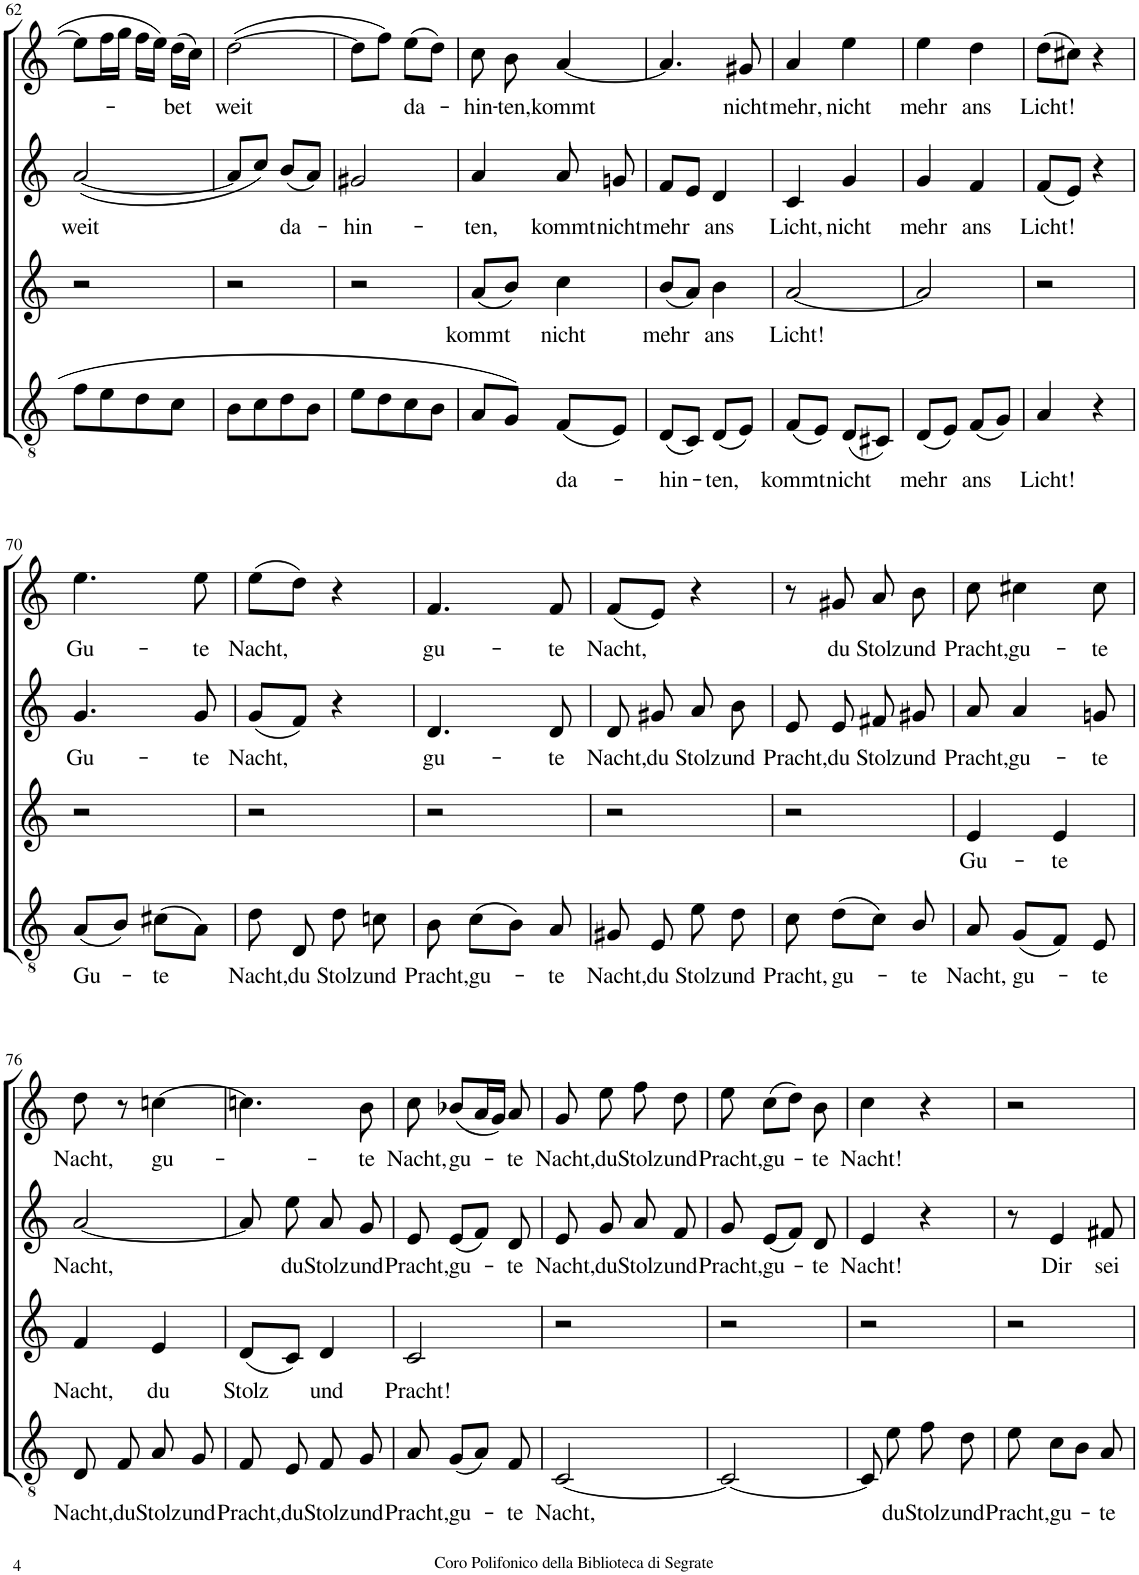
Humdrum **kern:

**kern	**text	**kern	**text	**kern	**text	**kern	**text
*part4	*part4	*part3	*part3	*part2	*part2	*part1	*part1
*staff4	*staff4	*staff3	*staff3	*staff2	*staff2	*staff1	*staff1
*I"Tenori	*	*I"Contralti	*	*I"Soprani II	*	*I"Soprani I	*
!!LO:PB:g=z
*clefGv2	*	*clefG2	*	*clefG2	*	*clefG2	*
*	*	*	*	*Trd1c2	*	*Trd1c2	*
*k[]	*	*k[]	*	*k[]	*	*k[]	*
*M2/4	*	*M2/4	*	*M2/4	*	*M2/4	*
=62	=62	=62	=62	=62	=62	=62	=62
!	!	!	!	!	!LO:LY:b	!	!
8f\L	.	2r	.	([2a/	weit	8ee\L]	.
8e\	.	.	.	.	.	16ff\L	.
.	.	.	.	.	.	16gg\JJ	.
8d\	.	.	.	.	.	16ff\LL	.
.	.	.	.	.	.	16ee\JJ	.
!	!	!	!	!	!	!	!LO:LY:b
8c\J	.	.	.	.	.	(16dd\LL	-bet
.	.	.	.	.	.	16cc\JJ)	.
=63	=63	=63	=63	=63	=63	=63	=63
!	!	!	!	!	!	!	!LO:LY:b
8B\L	.	2r	.	8a/L]	.	([2dd\	weit
8c\	.	.	.	8cc/J)	.	.	.
!	!	!	!	!	!LO:LY:b	!	!
8d\	.	.	.	(8b/L	da-	.	.
8B\J	.	.	.	8a/J)	.	.	.
=64	=64	=64	=64	=64	=64	=64	=64
!	!	!	!	!	!LO:LY:b	!	!
8e\L	.	2r	.	2g#X/	-hin-	8dd\L]	.
8d\	.	.	.	.	.	8ff\J)	.
!	!	!	!	!	!	!	!LO:LY:b
8c\	.	.	.	.	.	(8ee\L	da-
8B\J	.	.	.	.	.	8dd\J)	.
=65	=65	=65	=65	=65	=65	=65	=65
!	!	!	!LO:LY:b	!	!LO:LY:b	!	!LO:LY:b
8A/L	.	(8a/L	kommt	4a/	-ten,	8cc\	-hin-
!	!	!	!	!	!	!	!LO:LY:b
8G/J	.	8b/J)	.	.	.	8b\	-ten,
!	!LO:LY:b	!	!LO:LY:b	!	!LO:LY:b	!	!LO:LY:b
(8F/L	da-	4cc\	nicht	8a/	kommt	[4a/	kommt
!	!	!	!	!	!LO:LY:b	!	!
8E/J)	.	.	.	8gn/	nicht	.	.
=66	=66	=66	=66	=66	=66	=66	=66
!	!LO:LY:b	!	!LO:LY:b	!	!LO:LY:b	!	!
(8D/L	-hin-	(8b/L	mehr	8f/L	mehr	4.a/]	.
8C/J)	.	8a/J)	.	8e/J	.	.	.
!	!LO:LY:b	!	!LO:LY:b	!	!LO:LY:b	!	!
(8D/L	-ten,	4b\	ans	4d/	ans	.	.
!	!	!	!	!	!	!	!LO:LY:b
8E/J)	.	.	.	.	.	8g#X/	nicht
=67	=67	=67	=67	=67	=67	=67	=67
!	!LO:LY:b	!	!LO:LY:b	!	!LO:LY:b	!	!LO:LY:b
(8F/L	kommt	[2a/	Licht!	4c/	Licht,	4a/	mehr,
8E/J)	.	.	.	.	.	.	.
!	!LO:LY:b	!	!	!	!LO:LY:b	!	!LO:LY:b
(8D/L	nicht	.	.	4g/	nicht	4ee\	nicht
8C#X/J)	.	.	.	.	.	.	.
=68	=68	=68	=68	=68	=68	=68	=68
!	!LO:LY:b	!	!	!	!LO:LY:b	!	!LO:LY:b
(8D/L	mehr	2a/]	.	4g/	mehr	4ee\	mehr
8E/J)	.	.	.	.	.	.	.
!	!LO:LY:b	!	!	!	!LO:LY:b	!	!LO:LY:b
(8F/L	ans	.	.	4f/	ans	4dd\	ans
8G/J)	.	.	.	.	.	.	.
=69	=69	=69	=69	=69	=69	=69	=69
!	!LO:LY:b	!	!	!	!LO:LY:b	!	!LO:LY:b
4A/	Licht!	2r	.	(8f/L	Licht!	(8dd\L	Licht!
.	.	.	.	8e/J)	.	8cc#X\J)	.
4r	.	.	.	4r	.	4r	.
!!LO:LB:g=z
=70	=70	=70	=70	=70	=70	=70	=70
!	!LO:LY:b	!	!	!	!LO:LY:b	!	!LO:LY:b
(8A/L	Gu-	2r	.	4.g/	Gu-	4.ee\	Gu-
8B/J)	.	.	.	.	.	.	.
!	!LO:LY:b	!	!	!	!	!	!
(8c#X\L	-te	.	.	.	.	.	.
!	!	!	!	!	!LO:LY:b	!	!LO:LY:b
8A\J)	.	.	.	8g/	-te	8ee\	-te
=71	=71	=71	=71	=71	=71	=71	=71
!	!LO:LY:b	!	!	!	!LO:LY:b	!	!LO:LY:b
8d\	Nacht,	2r	.	(8g/L	Nacht,	(8ee\L	Nacht,
!	!LO:LY:b	!	!	!	!	!	!
8D/	du	.	.	8f/J)	.	8dd\J)	.
!	!LO:LY:b	!	!	!	!	!	!
8d\	Stolz	.	.	4r	.	4r	.
!	!LO:LY:b	!	!	!	!	!	!
8cn\	und	.	.	.	.	.	.
=72	=72	=72	=72	=72	=72	=72	=72
!	!LO:LY:b	!	!	!	!LO:LY:b	!	!LO:LY:b
8B\	Pracht,	2r	.	4.d/	gu-	4.f/	gu-
!	!LO:LY:b	!	!	!	!	!	!
(8c\L	gu-	.	.	.	.	.	.
8B\J)	.	.	.	.	.	.	.
!	!LO:LY:b	!	!	!	!LO:LY:b	!	!LO:LY:b
8A/	-te	.	.	8d/	-te	8f/	-te
=73	=73	=73	=73	=73	=73	=73	=73
!	!LO:LY:b	!	!	!	!LO:LY:b	!	!LO:LY:b
8G#X/	Nacht,	2r	.	8d/	Nacht,	(8f/L	Nacht,
!	!LO:LY:b	!	!	!	!LO:LY:b	!	!
8E/	du	.	.	8g#X/	du	8e/J)	.
!	!LO:LY:b	!	!	!	!LO:LY:b	!	!
8e\	Stolz	.	.	8a/	Stolz	4r	.
!	!LO:LY:b	!	!	!	!LO:LY:b	!	!
8d\	und	.	.	8b\	und	.	.
=74	=74	=74	=74	=74	=74	=74	=74
!	!LO:LY:b	!	!	!	!LO:LY:b	!	!
8c\	Pracht,	2r	.	8e/	Pracht,	8r	.
!	!LO:LY:b	!	!	!	!LO:LY:b	!	!LO:LY:b
(8d\L	gu-	.	.	8e/	du	8g#X/	du
!	!	!	!	!	!LO:LY:b	!	!LO:LY:b
8c\J)	.	.	.	8f#X/	Stolz	8a/	Stolz
!	!LO:LY:b	!	!	!	!LO:LY:b	!	!LO:LY:b
8B/	-te	.	.	8g#X/	und	8b\	und
=75	=75	=75	=75	=75	=75	=75	=75
!	!LO:LY:b	!	!LO:LY:b	!	!LO:LY:b	!	!LO:LY:b
8A/	Nacht,	4e/	Gu-	8a/	Pracht,	8cc\	Pracht,
!	!LO:LY:b	!	!	!	!LO:LY:b	!	!LO:LY:b
(8G/L	gu-	.	.	4a/	gu-	4cc#X\	gu-
!	!	!	!LO:LY:b	!	!	!	!
8F/J)	.	4e/	-te	.	.	.	.
!	!LO:LY:b	!	!	!	!LO:LY:b	!	!LO:LY:b
8E/	-te	.	.	8gn/	-te	8cc#\	-te
!!LO:LB:g=z
=76	=76	=76	=76	=76	=76	=76	=76
!	!LO:LY:b	!	!LO:LY:b	!	!LO:LY:b	!	!LO:LY:b
8D/	Nacht,	4f/	Nacht,	[2a/	Nacht,	8dd\	Nacht,
!	!LO:LY:b	!	!	!	!	!	!
8F/	du	.	.	.	.	8r	.
!	!LO:LY:b	!	!LO:LY:b	!	!	!	!LO:LY:b
8A/	Stolz	4e/	du	.	.	[4ccn\	gu-
!	!LO:LY:b	!	!	!	!	!	!
8G/	und	.	.	.	.	.	.
=77	=77	=77	=77	=77	=77	=77	=77
!	!LO:LY:b	!	!LO:LY:b	!	!	!	!
8F/	Pracht,	(8d/L	Stolz	8a/]	.	4.ccn\]	.
!	!LO:LY:b	!	!	!	!LO:LY:b	!	!
8E/	du	8c/J)	.	8ee\	du	.	.
!	!LO:LY:b	!	!LO:LY:b	!	!LO:LY:b	!	!
8F/	Stolz	4d/	und	8a/	Stolz	.	.
!	!LO:LY:b	!	!	!	!LO:LY:b	!	!LO:LY:b
8G/	und	.	.	8g/	und	8b\	-te
=78	=78	=78	=78	=78	=78	=78	=78
!	!LO:LY:b	!	!LO:LY:b	!	!LO:LY:b	!	!LO:LY:b
8A/	Pracht,	2c/	Pracht!	8e/	Pracht,	8cc\	Nacht,
!	!LO:LY:b	!	!	!	!LO:LY:b	!	!LO:LY:b
(8G/L	gu-	.	.	(8e/L	gu-	(8b-X/L	gu-
8A/J)	.	.	.	8f/J)	.	16a/L	.
.	.	.	.	.	.	16g/JJ)	.
!	!LO:LY:b	!	!	!	!LO:LY:b	!	!LO:LY:b
8F/	-te	.	.	8d/	-te	8a/	-te
=79	=79	=79	=79	=79	=79	=79	=79
!	!LO:LY:b	!	!	!	!LO:LY:b	!	!LO:LY:b
[2C/	Nacht,	2r	.	8e/	Nacht,	8g/	Nacht,
!	!	!	!	!	!LO:LY:b	!	!LO:LY:b
.	.	.	.	8g/	du	8ee\	du
!	!	!	!	!	!LO:LY:b	!	!LO:LY:b
.	.	.	.	8a/	Stolz	8ff\	Stolz
!	!	!	!	!	!LO:LY:b	!	!LO:LY:b
.	.	.	.	8f/	und	8dd\	und
=80	=80	=80	=80	=80	=80	=80	=80
!	!	!	!	!	!LO:LY:b	!	!LO:LY:b
2C/_	.	2r	.	8g/	Pracht,	8ee\	Pracht,
!	!	!	!	!	!LO:LY:b	!	!LO:LY:b
.	.	.	.	(8e/L	gu-	(8cc\L	gu-
.	.	.	.	8f/J)	.	8dd\J)	.
!	!	!	!	!	!LO:LY:b	!	!LO:LY:b
.	.	.	.	8d/	-te	8b\	-te
=81	=81	=81	=81	=81	=81	=81	=81
!	!	!	!	!	!LO:LY:b	!	!LO:LY:b
8C/]	.	2r	.	4e/	Nacht!	4cc\	Nacht!
!	!LO:LY:b	!	!	!	!	!	!
8e\	du	.	.	.	.	.	.
!	!LO:LY:b	!	!	!	!	!	!
8f\	Stolz	.	.	4r	.	4r	.
!	!LO:LY:b	!	!	!	!	!	!
8d\	und	.	.	.	.	.	.
=82	=82	=82	=82	=82	=82	=82	=82
!	!LO:LY:b	!	!	!	!	!	!
8e\	Pracht,	2r	.	8r	.	2r	.
!	!LO:LY:b	!	!	!	!LO:LY:b	!	!
8c\L	gu-	.	.	4e/	Dir	.	.
8B\J	.	.	.	.	.	.	.
!	!LO:LY:b	!	!	!	!LO:LY:b	!	!
8A/	-te	.	.	8f#X/	sei	.	.
=	=	=	=	=	=	=	=
*-	*-	*-	*-	*-	*-	*-	*-
